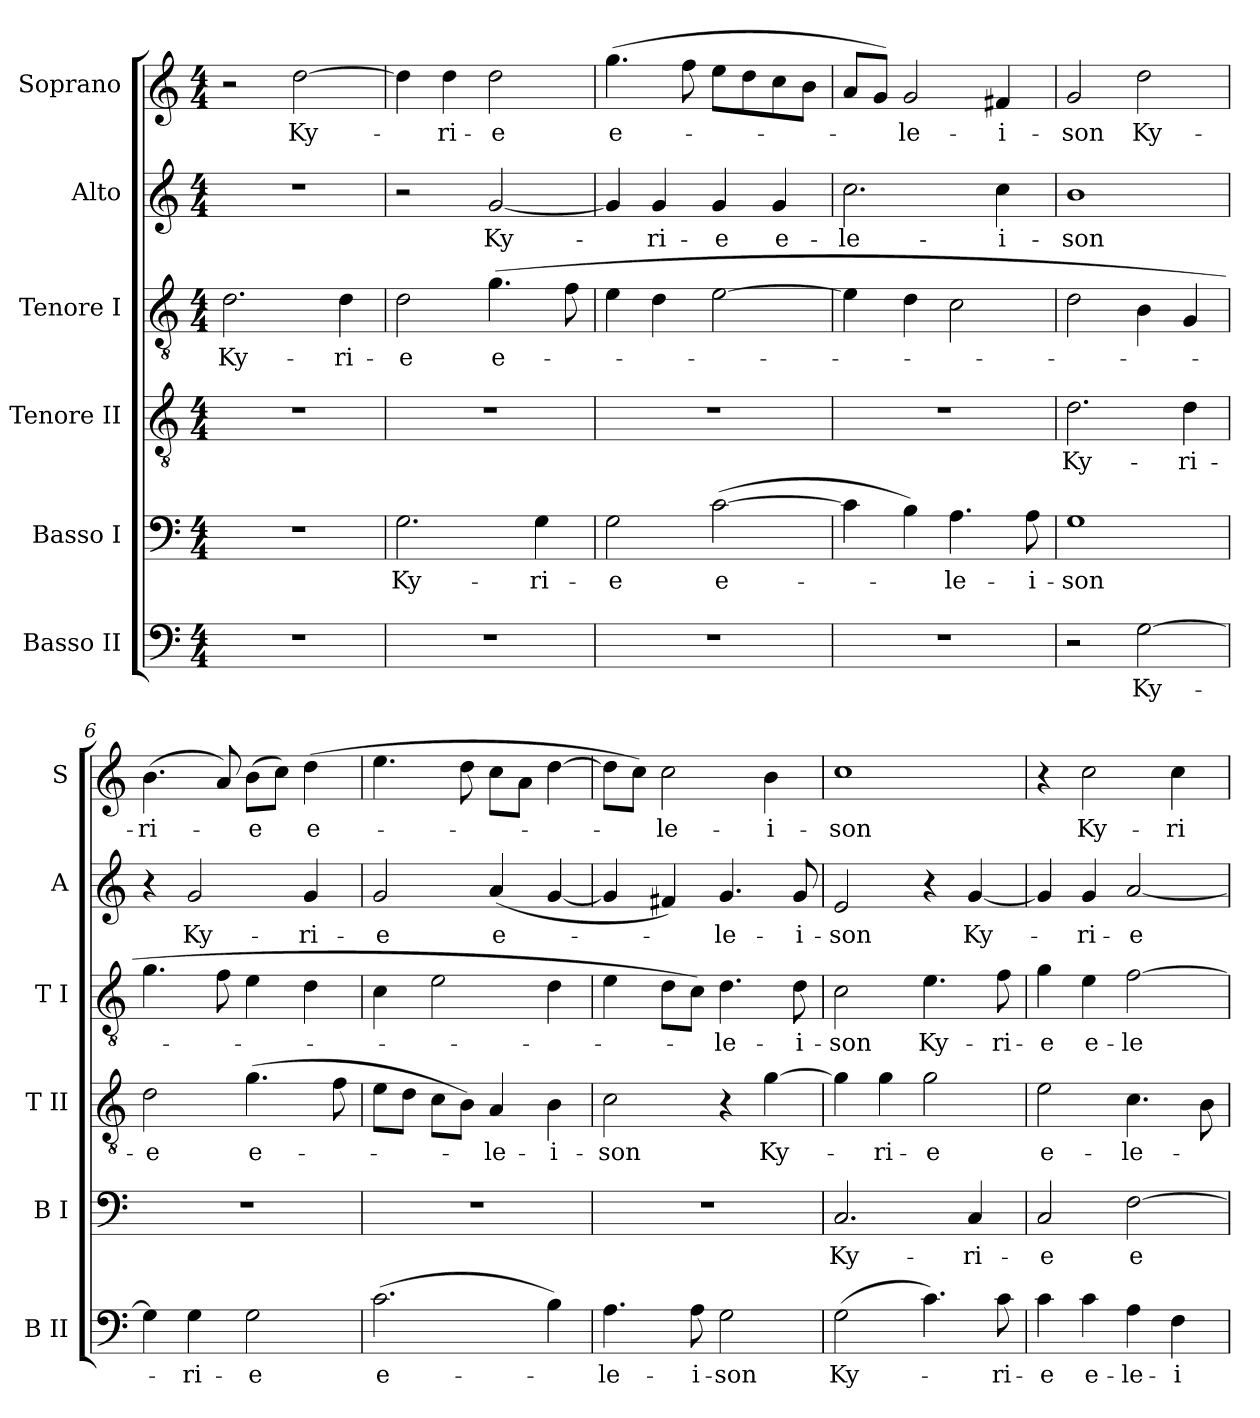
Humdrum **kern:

**kern	**text	**kern	**text	**kern	**text	**kern	**text	**kern	**text	**kern	**text
*part6	*part6	*part5	*part5	*part4	*part4	*part3	*part3	*part2	*part2	*part1	*part1
*staff6	*staff6	*staff5	*staff5	*staff4	*staff4	*staff3	*staff3	*staff2	*staff2	*staff1	*staff1
*I"Basso II	*	*I"Basso I	*	*I"Tenore II	*	*I"Tenore I	*	*I"Alto	*	*I"Soprano	*
*I'B II	*	*I'B I	*	*I'T II	*	*I'T I	*	*I'A	*	*I'S	*
*clefF4	*	*clefF4	*	*clefGv2	*	*clefGv2	*	*clefG2	*	*clefG2	*
*k[]	*	*k[]	*	*k[]	*	*k[]	*	*k[]	*	*k[]	*
*C:	*	*C:	*	*C:	*	*C:	*	*C:	*	*C:	*
*M4/4	*	*M4/4	*	*M4/4	*	*M4/4	*	*M4/4	*	*M4/4	*
=1	=1	=1	=1	=1	=1	=1	=1	=1	=1	=1	=1
!	!	!	!	!	!	!	!LO:LY:b	!	!	!	!
1r	.	1r	.	1r	.	2.d\	Ky-	1r	.	2r	.
!	!	!	!	!	!	!	!	!	!	!	!LO:LY:b
.	.	.	.	.	.	.	.	.	.	[2dd\	Ky-
!	!	!	!	!	!	!	!LO:LY:b	!	!	!	!
.	.	.	.	.	.	4d\	-ri-	.	.	.	.
=2	=2	=2	=2	=2	=2	=2	=2	=2	=2	=2	=2
!	!	!	!LO:LY:b	!	!	!	!LO:LY:b	!	!	!	!
1r	.	2.G\	Ky-	1r	.	2d\	-e	2r	.	4dd\]	.
!	!	!	!	!	!	!	!	!	!	!	!LO:LY:b
.	.	.	.	.	.	.	.	.	.	4dd\	-ri-
!	!	!	!	!	!	!	!LO:LY:b	!	!LO:LY:b	!	!LO:LY:b
.	.	.	.	.	.	(>4.g\	e-	[2g/	Ky-	2dd\	-e
!	!	!	!LO:LY:b	!	!	!	!	!	!	!	!
.	.	4G\	-ri-	.	.	.	.	.	.	.	.
.	.	.	.	.	.	8f\	.	.	.	.	.
=3	=3	=3	=3	=3	=3	=3	=3	=3	=3	=3	=3
!	!	!	!LO:LY:b	!	!	!	!	!	!	!	!LO:LY:b
1r	.	2G\	-e	1r	.	4e\	.	4g/]	.	(>4.gg\	e-
!	!	!	!	!	!	!	!	!	!LO:LY:b	!	!
.	.	.	.	.	.	4d\	.	4g/	-ri-	.	.
.	.	.	.	.	.	.	.	.	.	8ff\	.
!	!	!	!LO:LY:b	!	!	!	!	!	!LO:LY:b	!	!
.	.	(>[2c\	e-	.	.	[2e\	.	4g/	-e	8ee\L	.
.	.	.	.	.	.	.	.	.	.	8dd\	.
!	!	!	!	!	!	!	!	!	!LO:LY:b	!	!
.	.	.	.	.	.	.	.	4g/	e-	8cc\	.
.	.	.	.	.	.	.	.	.	.	8b\J	.
=4	=4	=4	=4	=4	=4	=4	=4	=4	=4	=4	=4
!	!	!	!	!	!	!	!	!	!LO:LY:b	!	!
1r	.	4c\]	.	1r	.	4e\]	.	2.cc\	-le-	8a/L	.
.	.	.	.	.	.	.	.	.	.	8g/J)	.
!	!	!	!	!	!	!	!	!	!	!	!LO:LY:b
.	.	4B\)	.	.	.	4d\	.	.	.	2g/	-le-
!	!	!	!LO:LY:b	!	!	!	!	!	!	!	!
.	.	4.A\	-le-	.	.	2c\	.	.	.	.	.
!	!	!	!	!	!	!	!	!	!LO:LY:b	!	!LO:LY:b
.	.	.	.	.	.	.	.	4cc\	-i-	4f#X/	-i-
!	!	!	!LO:LY:b	!	!	!	!	!	!	!	!
.	.	8A\	-i-	.	.	.	.	.	.	.	.
=5	=5	=5	=5	=5	=5	=5	=5	=5	=5	=5	=5
!	!	!	!LO:LY:b	!	!LO:LY:b	!	!	!	!LO:LY:b	!	!LO:LY:b
2r	.	1G	-son	2.d\	Ky-	2d\	.	1b	-son	2g/	-son
!	!LO:LY:b	!	!	!	!	!	!	!	!	!	!LO:LY:b
[2G\	Ky-	.	.	.	.	4B\	.	.	.	2dd\	Ky-
!	!	!	!	!	!LO:LY:b	!	!	!	!	!	!
.	.	.	.	4d\	-ri-	4G/	.	.	.	.	.
=6	=6	=6	=6	=6	=6	=6	=6	=6	=6	=6	=6
!	!	!	!	!	!LO:LY:b	!	!	!	!	!	!LO:LY:b
4G\]	.	1r	.	2d\	-e	4.g\	.	4r	.	(>4.b\	-ri-
!	!LO:LY:b	!	!	!	!	!	!	!	!LO:LY:b	!	!
4G\	-ri-	.	.	.	.	.	.	2g/	Ky-	.	.
.	.	.	.	.	.	8f\	.	.	.	8a/)	.
!	!LO:LY:b	!	!	!	!LO:LY:b	!	!	!	!	!	!LO:LY:b
2G\	-e	.	.	(>4.g\	e-	4e\	.	.	.	(>8b\L	-e
.	.	.	.	.	.	.	.	.	.	8cc\J)	.
!	!	!	!	!	!	!	!	!	!LO:LY:b	!	!LO:LY:b
.	.	.	.	.	.	4d\	.	4g/	-ri-	(>4dd\	e-
.	.	.	.	8f\	.	.	.	.	.	.	.
!!LO:LB:g=z
=7	=7	=7	=7	=7	=7	=7	=7	=7	=7	=7	=7
!	!LO:LY:b	!	!	!	!	!	!	!	!LO:LY:b	!	!
(>2.c\	e-	1r	.	8e\L	.	4c\	.	2g/	-e	4.ee\	.
.	.	.	.	8d\J	.	.	.	.	.	.	.
.	.	.	.	8c\L	.	2e\	.	.	.	.	.
.	.	.	.	8B\J)	.	.	.	.	.	8dd\	.
!	!	!	!	!	!LO:LY:b	!	!	!	!LO:LY:b	!	!
.	.	.	.	4A/	-le-	.	.	(<4a/	e-	8cc\L	.
.	.	.	.	.	.	.	.	.	.	8a\J	.
!	!	!	!	!	!LO:LY:b	!	!	!	!	!	!
4B\)	.	.	.	4B\	-i-	4d\	.	[4g/	.	[4dd\	.
=8	=8	=8	=8	=8	=8	=8	=8	=8	=8	=8	=8
!	!LO:LY:b	!	!	!	!LO:LY:b	!	!	!	!	!	!
4.A\	-le-	1r	.	2c\	-son	4e\	.	4g/]	.	8dd\L]	.
.	.	.	.	.	.	.	.	.	.	8cc\J)	.
!	!	!	!	!	!	!	!	!	!	!	!LO:LY:b
.	.	.	.	.	.	8d\L	.	4f#X/)	.	2cc\	-le-
!	!LO:LY:b	!	!	!	!	!	!	!	!	!	!
8A\	-i-	.	.	.	.	8c\J)	.	.	.	.	.
!	!LO:LY:b	!	!	!	!	!	!LO:LY:b	!	!LO:LY:b	!	!
2G\	-son	.	.	4r	.	4.d\	-le-	4.g/	-le-	.	.
!	!	!	!	!	!LO:LY:b	!	!	!	!	!	!LO:LY:b
.	.	.	.	[4g\	Ky-	.	.	.	.	4b\	-i-
!	!	!	!	!	!	!	!LO:LY:b	!	!LO:LY:b	!	!
.	.	.	.	.	.	8d\	-i-	8g/	-i-	.	.
=9	=9	=9	=9	=9	=9	=9	=9	=9	=9	=9	=9
!	!LO:LY:b	!	!LO:LY:b	!	!	!	!LO:LY:b	!	!LO:LY:b	!	!LO:LY:b
(>2G\	Ky-	2.C/	Ky-	4g\]	.	2c\	-son	2e/	-son	1cc	-son
!	!	!	!	!	!LO:LY:b	!	!	!	!	!	!
.	.	.	.	4g\	-ri-	.	.	.	.	.	.
!	!	!	!	!	!LO:LY:b	!	!LO:LY:b	!	!	!	!
4.c\)	.	.	.	2g\	-e	4.e\	Ky-	4r	.	.	.
!	!	!	!LO:LY:b	!	!	!	!	!	!LO:LY:b	!	!
.	.	4C/	-ri-	.	.	.	.	[4g/	Ky-	.	.
!	!LO:LY:b	!	!	!	!	!	!LO:LY:b	!	!	!	!
8c\	-ri-	.	.	.	.	8f\	-ri-	.	.	.	.
=10	=10	=10	=10	=10	=10	=10	=10	=10	=10	=10	=10
!	!LO:LY:b	!	!LO:LY:b	!	!LO:LY:b	!	!LO:LY:b	!	!	!	!
4c\	-e	2C/	-e	2e\	e-	4g\	-e	4g/]	.	4r	.
!	!LO:LY:b	!	!	!	!	!	!LO:LY:b	!	!LO:LY:b	!	!LO:LY:b
4c\	e-	.	.	.	.	4e\	e-	4g/	-ri-	2cc\	Ky-
!	!LO:LY:b	!	!LO:LY:b	!	!LO:LY:b	!	!LO:LY:b	!	!LO:LY:b	!	!
4A\	-le-	[2F\	e-	4.c\	-le-	[2f\	-le-	[2a/	-e	.	.
!	!LO:LY:b	!	!	!	!	!	!	!	!	!	!LO:LY:b
4F\	-i-	.	.	.	.	.	.	.	.	4cc\	-ri-
.	.	.	.	8B\	.	.	.	.	.	.	.
=	=	=	=	=	=	=	=	=	=	=	=
*-	*-	*-	*-	*-	*-	*-	*-	*-	*-	*-	*-
